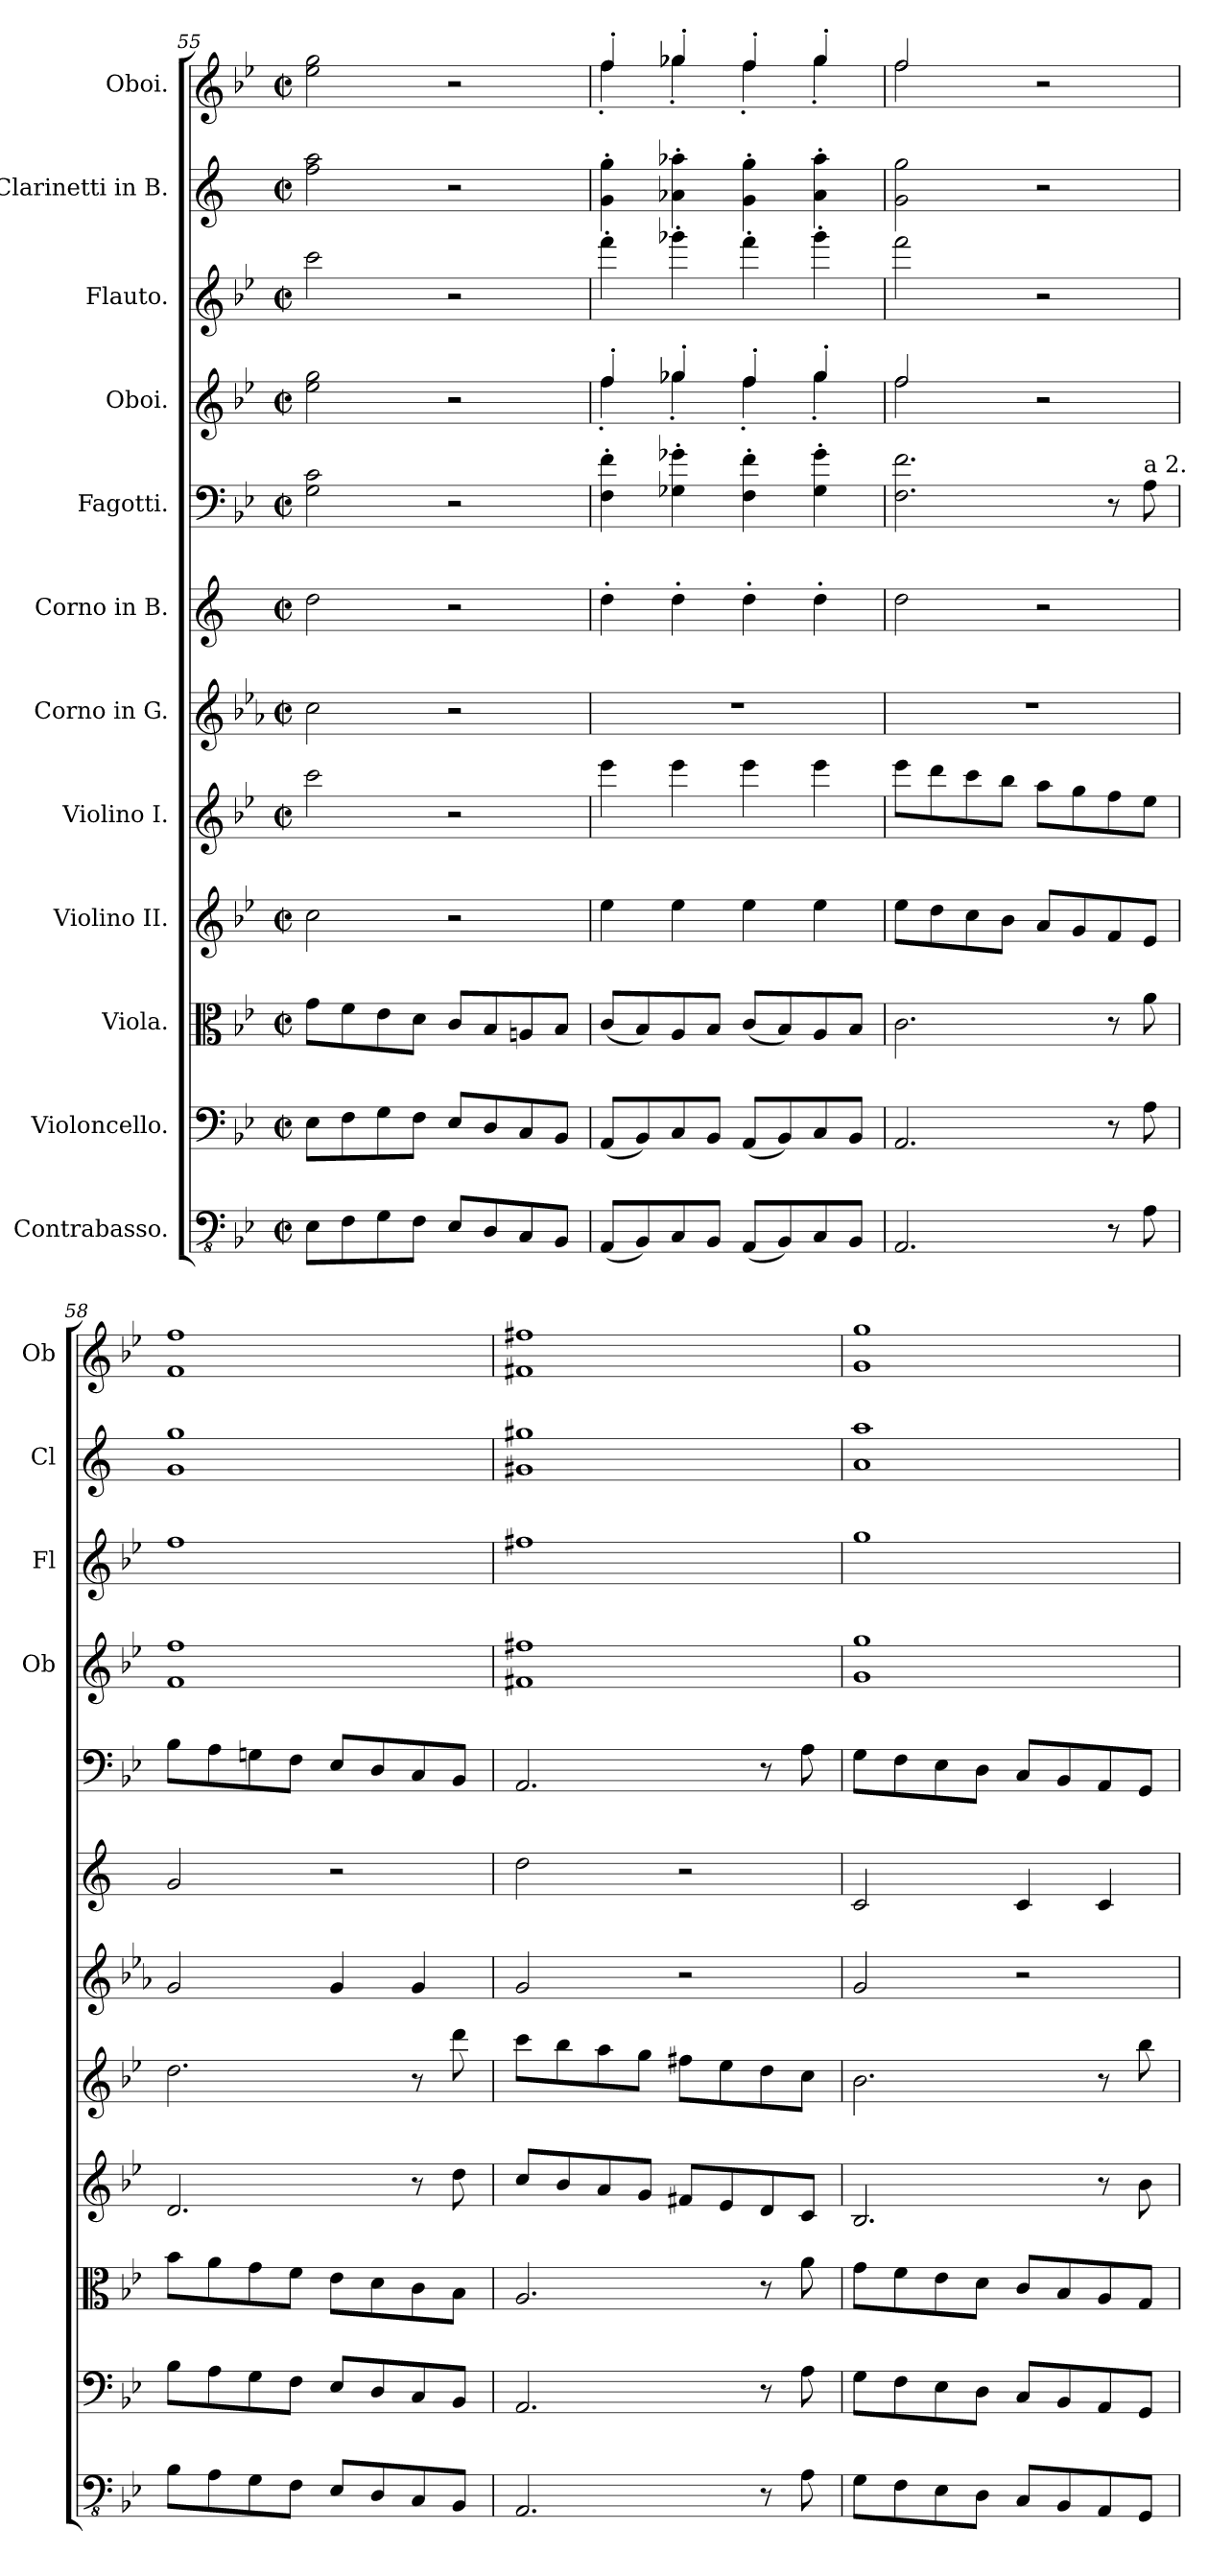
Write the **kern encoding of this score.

**kern	**kern	**kern	**kern	**kern	**kern	**kern	**kern	**kern	**kern	**kern	**kern
*part12	*part11	*part10	*part9	*part8	*part7	*part6	*part5	*part4	*part3	*part2	*part1
*staff12	*staff11	*staff10	*staff9	*staff8	*staff7	*staff6	*staff5	*staff4	*staff3	*staff2	*staff1
*I"Contrabasso.	*I"Violoncello.	*I"Viola.	*I"Violino II.	*I"Violino I.	*I"Corno in G.	*I"Corno in B.	*I"Fagotti.	*I"Oboi.	*I"Flauto.	*I"Clarinetti in B.	*I"Oboi.
*	*	*	*	*	*	*	*	*I'Ob	*I'Fl	*I'Cl	*I'Ob
*clefFv4	*clefF4	*clefC3	*clefG2	*clefG2	*clefG2	*clefG2	*clefF4	*clefG2	*clefG2	*clefG2	*clefG2
*	*	*	*	*	*ITrd3c5	*ITrd1c2	*	*	*	*ITrd1c2	*
*k[b-e-]	*k[b-e-]	*k[b-e-]	*k[b-e-]	*k[b-e-]	*k[b-e-]	*k[b-e-]	*k[b-e-]	*k[b-e-]	*k[b-e-]	*k[b-e-]	*k[b-e-]
*M2/2	*M2/2	*M2/2	*M2/2	*M2/2	*M2/2	*M2/2	*M2/2	*M2/2	*M2/2	*M2/2	*M2/2
*met(c|)	*met(c|)	*met(c|)	*met(c|)	*met(c|)	*met(c|)	*met(c|)	*met(c|)	*met(c|)	*met(c|)	*met(c|)	*met(c|)
=55	=55	=55	=55	=55	=55	=55	=55	=55	=55	=55	=55
8EE-\L	8E-\L	8g\L	2cc\	2ccc\	2g\	2cc\	2G\ 2c\	2ee-\ 2gg\	2ccc\	2ee-\ 2gg\	2ee-\ 2gg\
8FF\	8F\	8f\	.	.	.	.	.	.	.	.	.
8GG\	8G\	8e-\	.	.	.	.	.	.	.	.	.
8FF\J	8F\J	8d\J	.	.	.	.	.	.	.	.	.
8EE-/L	8E-/L	8c/L	2r	2r	2r	2r	2r	2r	2r	2r	2r
8DD/	8D/	8B-/	.	.	.	.	.	.	.	.	.
8CC/	8C/	8An/	.	.	.	.	.	.	.	.	.
8BBB-/J	8BB-/J	8B-/J	.	.	.	.	.	.	.	.	.
!!LO:PB:g=z
=56	=56	=56	=56	=56	=56	=56	=56	=56	=56	=56	=56
*	*	*	*	*	*	*	*	*^	*	*	*^
(<8AAA/L	(<8AA/L	(<8c/L	4ee-\	4eee-\	1r	4cc'\	4F\' 4f\'	4ff'/	4ff'\	4fff'\	4f\' 4ff\'	4ff'/	4ff'\
8BBB-/)	8BB-/)	8B-/)	.	.	.	.	.	.	.	.	.	.	.
8CC/	8C/	8A/	4ee-\	4eee-\	.	4cc'\	4G-X\' 4g-X\'	4gg-X'/	4gg-'\	4ggg-X'\	4g-X\' 4gg-X\'	4gg-X'/	4gg-'\
8BBB-/J	8BB-/J	8B-/J	.	.	.	.	.	.	.	.	.	.	.
(<8AAA/L	(<8AA/L	(<8c/L	4ee-\	4eee-\	.	4cc'\	4F\' 4f\'	4ff'/	4ff'\	4fff'\	4f\' 4ff\'	4ff'/	4ff'\
8BBB-/)	8BB-/)	8B-/)	.	.	.	.	.	.	.	.	.	.	.
8CC/	8C/	8A/	4ee-\	4eee-\	.	4cc'\	4G-\' 4g-\'	4gg-'/	4gg-'\	4ggg-'\	4g-\' 4gg-\'	4gg-'/	4gg-'\
8BBB-/J	8BB-/J	8B-/J	.	.	.	.	.	.	.	.	.	.	.
=57	=57	=57	=57	=57	=57	=57	=57	=57	=57	=57	=57	=57	=57
2.AAA/	2.AA/	2.c\	8ee-\L	8eee-\L	1r	2cc\	2.F\ 2.f\	2ff/	2ff\	2fff\	2f\ 2ff\	2ff/	2ff\
.	.	.	8dd\	8ddd\	.	.	.	.	.	.	.	.	.
.	.	.	8cc\	8ccc\	.	.	.	.	.	.	.	.	.
.	.	.	8b-\J	8bb-\J	.	.	.	.	.	.	.	.	.
.	.	.	8a/L	8aa\L	.	2r	.	2r	2rffyy	2r	2r	2r	2rffyy
.	.	.	8g/	8gg\	.	.	.	.	.	.	.	.	.
8r	8r	8r	8f/	8ff\	.	.	8r	.	.	.	.	.	.
!	!	!	!	!	!	!	!LO:TX:a:t=a 2.	!	!	!	!	!	!
8AA\	8A\	8a\	8e-/J	8ee-\J	.	.	8A\	.	.	.	.	.	.
*	*	*	*	*	*	*	*	*v	*v	*	*	*v	*v
=58	=58	=58	=58	=58	=58	=58	=58	=58	=58	=58	=58
8BB-\L	8B-\L	8b-\L	2.d/	2.dd\	2d/	2f/	8B-\L	1f 1ff	1ff	1f 1ff	1f 1ff
8AA\	8A\	8a\	.	.	.	.	8A\	.	.	.	.
8GG\	8G\	8g\	.	.	.	.	8Gn\	.	.	.	.
8FF\J	8F\J	8f\J	.	.	.	.	8F\J	.	.	.	.
8EE-/L	8E-/L	8e-\L	.	.	4d/	2r	8E-/L	.	.	.	.
8DD/	8D/	8d\	.	.	.	.	8D/	.	.	.	.
8CC/	8C/	8c\	8r	8r	4d/	.	8C/	.	.	.	.
8BBB-/J	8BB-/J	8B-\J	8dd\	8ddd\	.	.	8BB-/J	.	.	.	.
=59	=59	=59	=59	=59	=59	=59	=59	=59	=59	=59	=59
2.AAA/	2.AA/	2.A/	8cc/L	8ccc\L	2d/	2cc\	2.AA/	1f#X 1ff#X	1ff#X	1f#X 1ff#X	1f#X 1ff#X
.	.	.	8b-/	8bb-\	.	.	.	.	.	.	.
.	.	.	8a/	8aa\	.	.	.	.	.	.	.
.	.	.	8g/J	8gg\J	.	.	.	.	.	.	.
.	.	.	8f#X/L	8ff#X\L	2r	2r	.	.	.	.	.
.	.	.	8e-/	8ee-\	.	.	.	.	.	.	.
8r	8r	8r	8d/	8dd\	.	.	8r	.	.	.	.
8AA\	8A\	8a\	8c/J	8cc\J	.	.	8A\	.	.	.	.
=60	=60	=60	=60	=60	=60	=60	=60	=60	=60	=60	=60
8GG\L	8G\L	8g\L	2.B-/	2.b-\	2d/	2B-/	8G\L	1g 1gg	1gg	1g 1gg	1g 1gg
8FF\	8F\	8f\	.	.	.	.	8F\	.	.	.	.
8EE-\	8E-\	8e-\	.	.	.	.	8E-\	.	.	.	.
8DD\J	8D\J	8d\J	.	.	.	.	8D\J	.	.	.	.
8CC/L	8C/L	8c/L	.	.	2r	4B-/	8C/L	.	.	.	.
8BBB-/	8BB-/	8B-/	.	.	.	.	8BB-/	.	.	.	.
8AAA/	8AA/	8A/	8r	8r	.	4B-/	8AA/	.	.	.	.
8GGG/J	8GG/J	8G/J	8b-\	8bb-\	.	.	8GG/J	.	.	.	.
=	=	=	=	=	=	=	=	=	=	=	=
*-	*-	*-	*-	*-	*-	*-	*-	*-	*-	*-	*-
